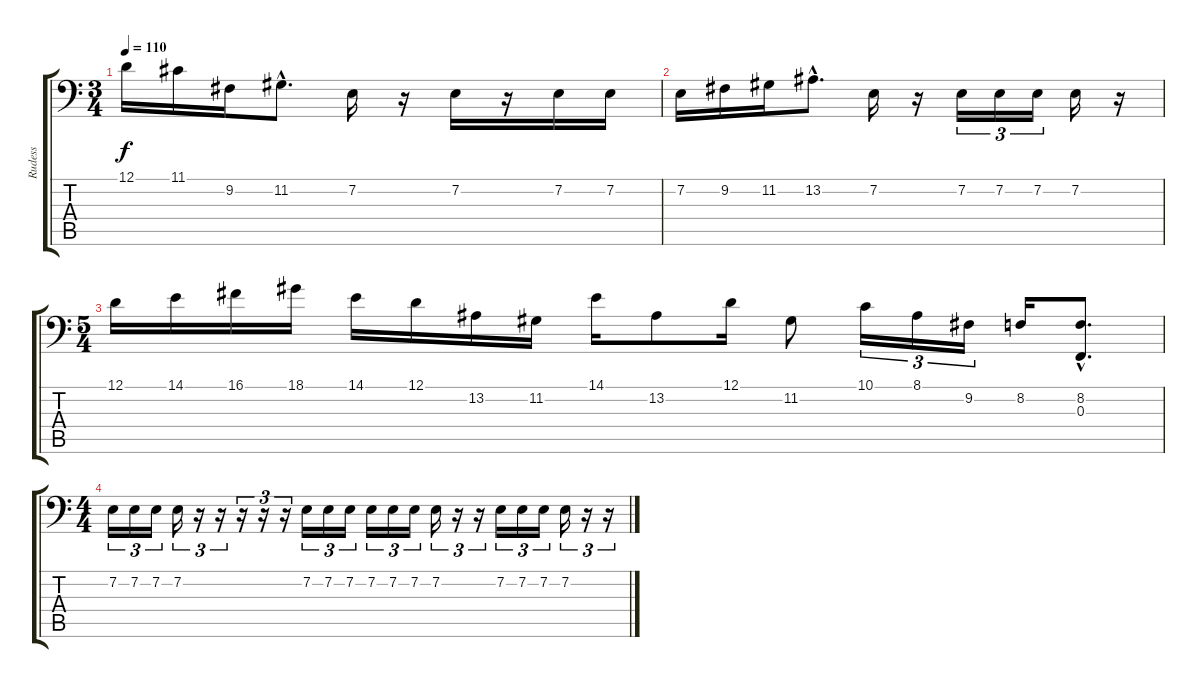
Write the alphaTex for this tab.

\track ("Rudess" "Rudess") {instrument stringensemble1}
\staff {score tabs}
\tuning (D3 A2 F2 C2 G1 D1) {hide}
\ts (3 4)
\tempo 110
\clef f4
\ks c
12.1.16{dy f} 11.1.16 9.2.16 11.2{hac}.8{d} 7.2.16 r.16 7.2.16 r.16 7.2.16 7.2.16 |
7.2.16 9.2.16 11.2.16 13.2{hac}.8{d} 7.2.16 r.16 7.2.16{tu (3 2)} 7.2.16{tu (3 2)} 7.2.16{tu (3 2)} 7.2.16 r.16 |
\ts (5 4)
12.1.16 14.1.16 16.1.16 18.1.16 14.1.16 12.1.16 13.2.16 11.2.16 14.1.16 13.2.8 12.1.16 11.2.8 10.1.16{tu (3 2)} 8.1.16{tu (3 2)} 9.2.16{tu (3 2)} 8.2.16 (8.2{hac} 0.3{hac}).8{d} |
\ts (4 4)
7.2.16{tu (3 2)} 7.2.16{tu (3 2)} 7.2.16{tu (3 2)} 7.2.16{tu (3 2)} r.16{tu (3 2)} r.16{tu (3 2)} r.16{tu (3 2)} r.16{tu (3 2)} r.16{tu (3 2)} 7.2.16{tu (3 2)} 7.2.16{tu (3 2)} 7.2.16{tu (3 2)} 7.2.16{tu (3 2)} 7.2.16{tu (3 2)} 7.2.16{tu (3 2)} 7.2.16{tu (3 2)} r.16{tu (3 2)} r.16{tu (3 2)} 7.2.16{tu (3 2)} 7.2.16{tu (3 2)} 7.2.16{tu (3 2)} 7.2.16{tu (3 2)} r.16{tu (3 2)} r.16{tu (3 2)}
